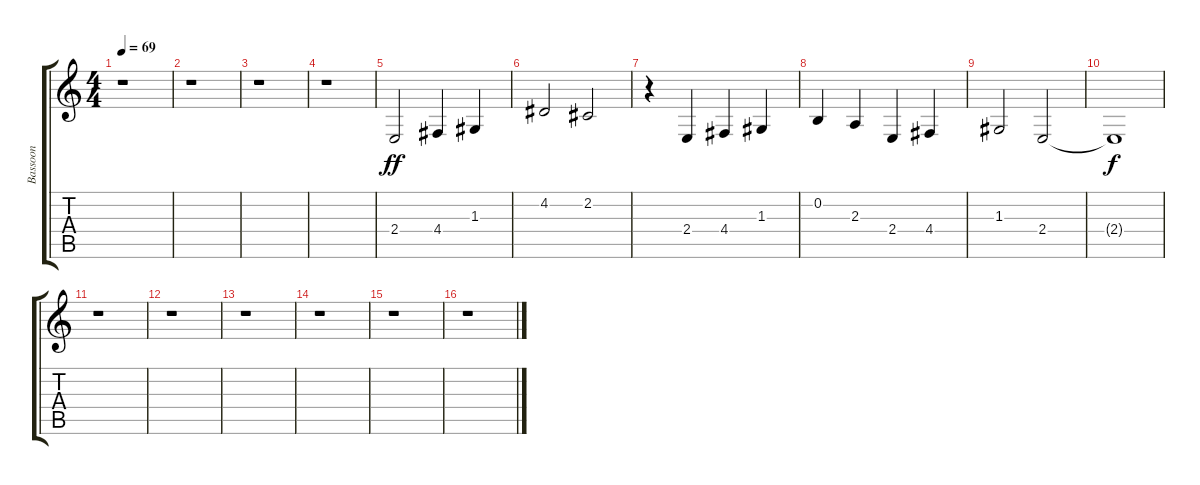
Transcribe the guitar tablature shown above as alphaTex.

\track ("Bassoon" "Bassoon") {instrument bassoon}
\staff {score tabs}
\tuning (E4 B3 G3 D3 A2 E2) {hide}
\ts (4 4)
\tempo 69
\clef g2
\ks c
r.1{dy ff} |
r.1 |
r.1 |
r.1 |
2.4.2{volume 12 balance 10 instrument bassoon} 4.4.4 1.3.4 |
4.2.2 2.2.2 |
r.4 2.4.4 4.4.4 1.3.4 |
0.2.4 2.3.4 2.4.4 4.4.4 |
1.3.2 2.4.2 |
2.4{t}.1{dy f} |
r.1 |
r.1 |
r.1 |
r.1 |
r.1 |
r.1
